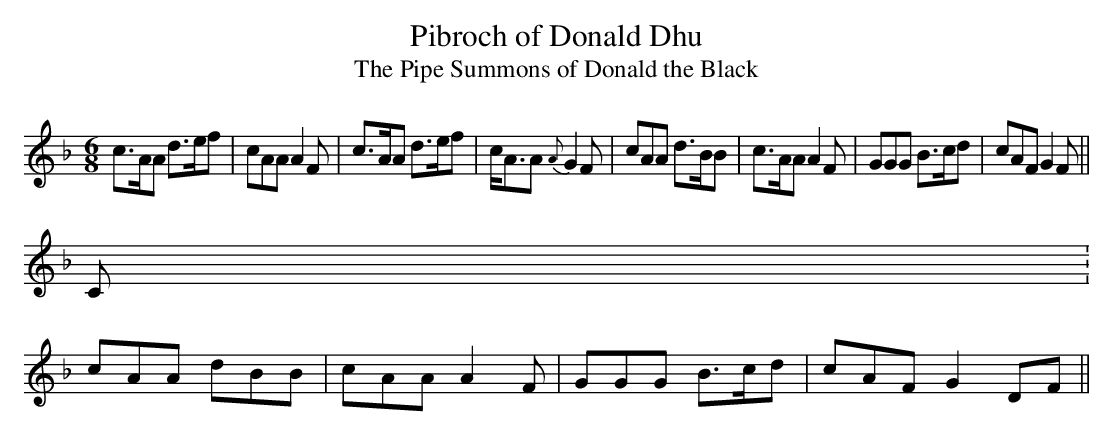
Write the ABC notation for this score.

X:1
T:Pibroch of Donald Dhu
T:Pipe Summons of Donald the Black, The
M:6/8
L:1/8
K:F
c>AA d>ef|cAA A2F|c>AA d>ef|c<AA {A}G2F|
cAA d>BB|c>AA A2F|GGG B>cd|cAF G2F||
!Cho:!
cAA dBB|cAA A2F|GGG B>cd|cAF G2DF||
